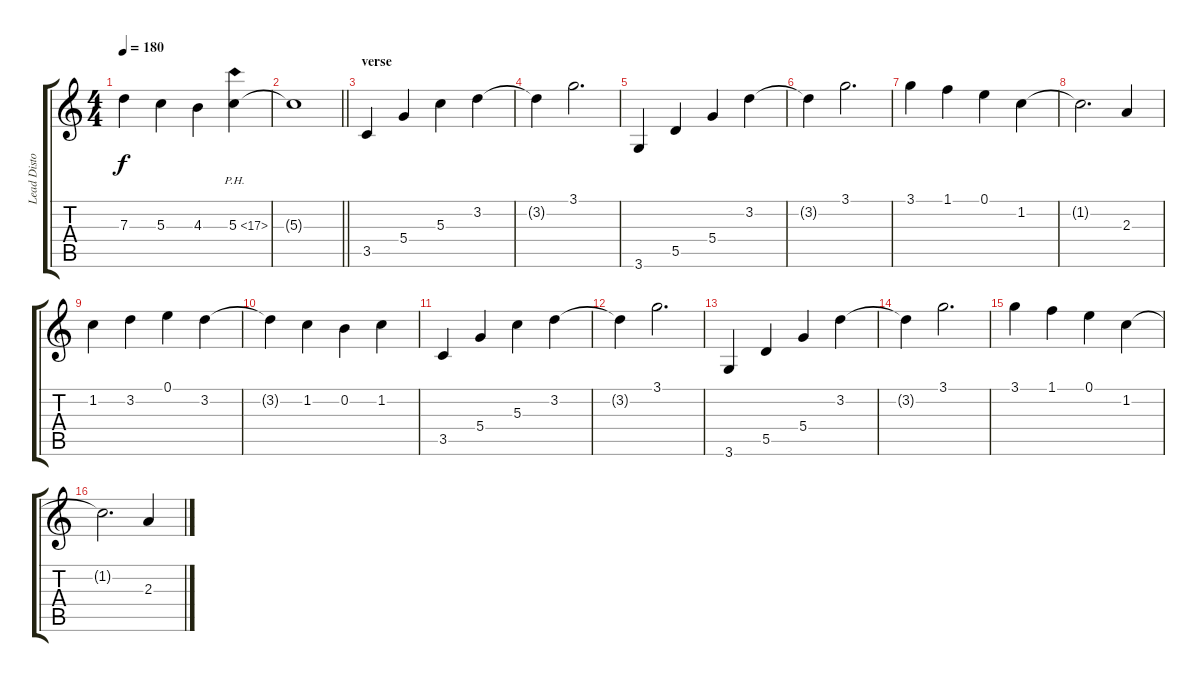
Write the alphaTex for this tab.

\track ("Lead Distorted" "Lead Disto") {instrument distortionguitar}
\staff {score tabs}
\tuning (E4 B3 G3 D3 A2 E2) {hide}
\ts (4 4)
\tempo 180
\clef g2
\ks c
7.3{t}.4{dy f} 5.3.4 4.3.4 5.3{ph 12}.4 |
\barLineRight lightlight
5.3{t}.1 |
\section ("" "verse")
3.5.4 5.4.4 5.3.4 3.2.4 |
3.2{t}.4 3.1.2{d} |
3.6.4 5.5.4 5.4.4 3.2.4 |
3.2{t}.4 3.1.2{d} |
3.1.4 1.1.4 0.1.4 1.2.4 |
1.2{t}.2{d} 2.3.4 |
1.2.4 3.2.4 0.1.4 3.2.4 |
3.2{t}.4 1.2.4 0.2.4 1.2.4 |
3.5.4 5.4.4 5.3.4 3.2.4 |
3.2{t}.4 3.1.2{d} |
3.6.4 5.5.4 5.4.4 3.2.4 |
3.2{t}.4 3.1.2{d} |
3.1.4 1.1.4 0.1.4 1.2.4 |
1.2{t}.2{d} 2.3.4
